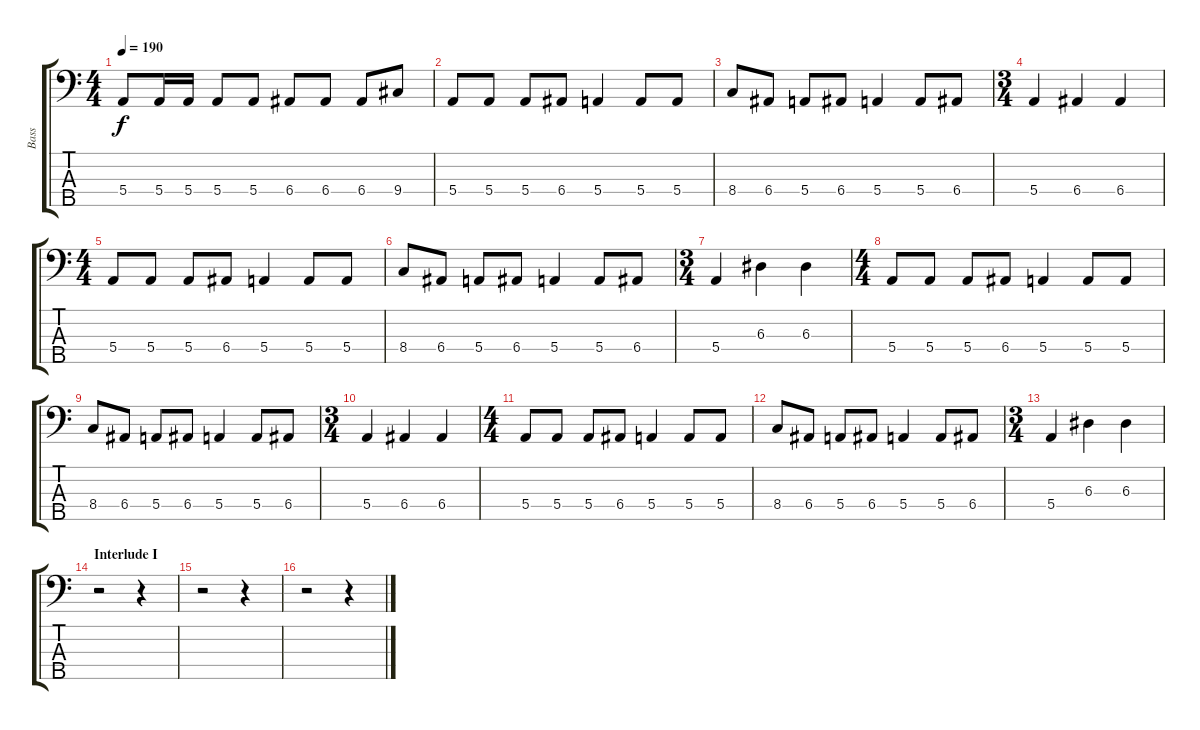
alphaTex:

\track ("Bass" "Bass") {instrument electricbassfinger}
\staff {score tabs}
\tuning (G2 D2 A1 E1 B0) {hide}
\ts (4 4)
\tempo 190
\clef f4
\ks c
5.4.8{dy f} 5.4.16 5.4.16 5.4.8 5.4.8 6.4.8 6.4.8 6.4.8 9.4.8 |
5.4.8 5.4.8 5.4.8 6.4.8 5.4.4 5.4.8 5.4.8 |
8.4.8 6.4.8 5.4.8 6.4.8 5.4.4 5.4.8 6.4.8 |
\ts (3 4)
5.4.4 6.4.4 6.4.4 |
\ts (4 4)
5.4.8 5.4.8 5.4.8 6.4.8 5.4.4 5.4.8 5.4.8 |
8.4.8 6.4.8 5.4.8 6.4.8 5.4.4 5.4.8 6.4.8 |
\ts (3 4)
5.4.4 6.3.4 6.3.4 |
\ts (4 4)
5.4.8 5.4.8 5.4.8 6.4.8 5.4.4 5.4.8 5.4.8 |
8.4.8 6.4.8 5.4.8 6.4.8 5.4.4 5.4.8 6.4.8 |
\ts (3 4)
5.4.4 6.4.4 6.4.4 |
\ts (4 4)
5.4.8 5.4.8 5.4.8 6.4.8 5.4.4 5.4.8 5.4.8 |
8.4.8 6.4.8 5.4.8 6.4.8 5.4.4 5.4.8 6.4.8 |
\ts (3 4)
5.4.4 6.3.4 6.3.4 |
\section ("" "Interlude I")
r.2 r.4 |
r.2 r.4 |
r.2 r.4
